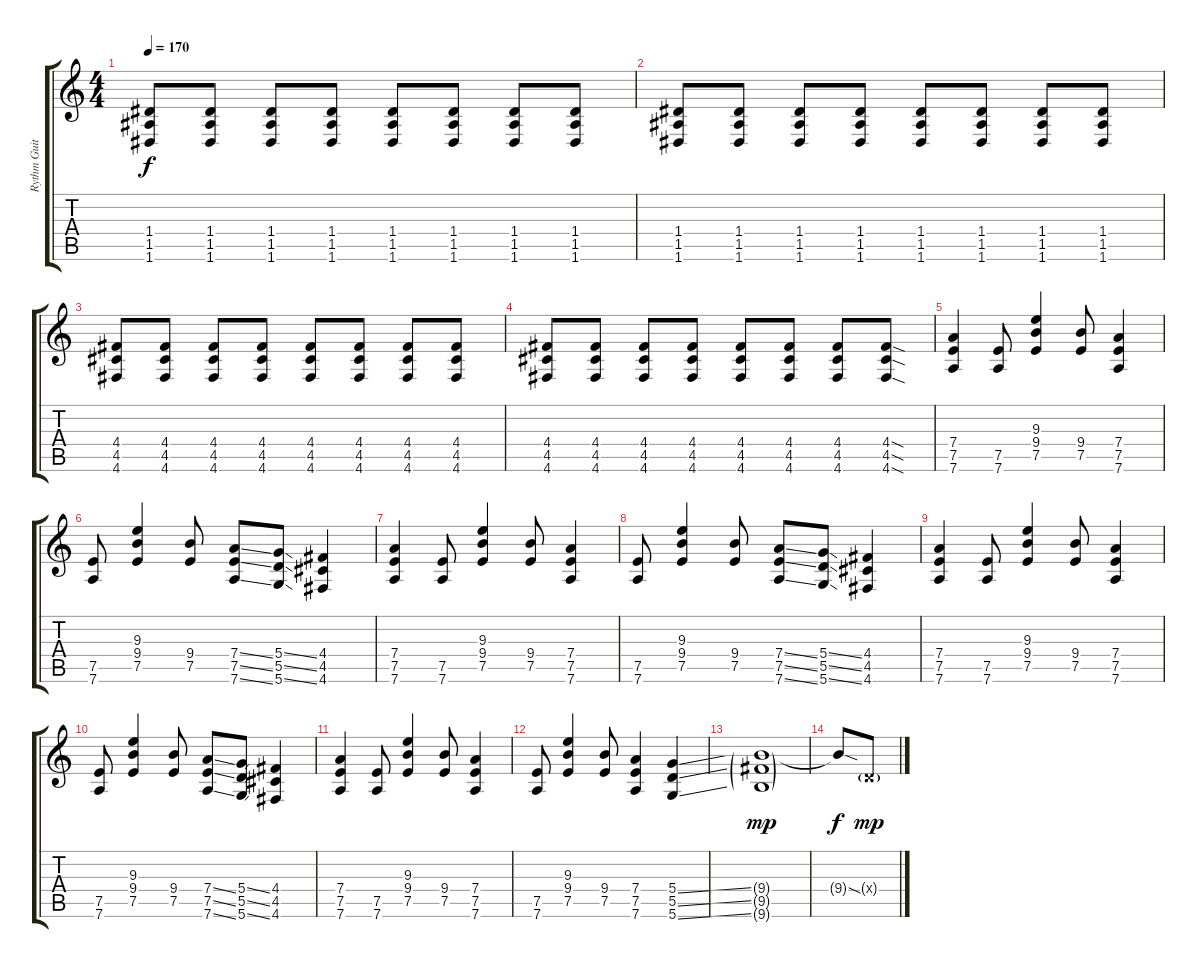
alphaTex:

\track ("Rythm Guitar (Right)" "Rythm Guit") {instrument distortionguitar}
\staff {score tabs}
\tuning (E4 B3 G3 D3 A2 D2) {hide}
\ts (4 4)
\tempo 170
\clef g2
\ks c
(1.4 1.5 1.6).8{dy f} (1.4 1.5 1.6).8 (1.4 1.5 1.6).8 (1.4 1.5 1.6).8 (1.4 1.5 1.6).8 (1.4 1.5 1.6).8 (1.4 1.5 1.6).8 (1.4 1.5 1.6).8 |
(1.4 1.5 1.6).8 (1.4 1.5 1.6).8 (1.4 1.5 1.6).8 (1.4 1.5 1.6).8 (1.4 1.5 1.6).8 (1.4 1.5 1.6).8 (1.4 1.5 1.6).8 (1.4 1.5 1.6).8 |
(4.4 4.5 4.6).8 (4.4 4.5 4.6).8 (4.4 4.5 4.6).8 (4.4 4.5 4.6).8 (4.4 4.5 4.6).8 (4.4 4.5 4.6).8 (4.4 4.5 4.6).8 (4.4 4.5 4.6).8 |
(4.4 4.5 4.6).8 (4.4 4.5 4.6).8 (4.4 4.5 4.6).8 (4.4 4.5 4.6).8 (4.4 4.5 4.6).8 (4.4 4.5 4.6).8 (4.4 4.5 4.6).8 (4.4{sod} 4.5{sod} 4.6{sod}).8 |
(7.4 7.5 7.6).4 (7.5 7.6).8 (9.3 9.4 7.5).4 (9.4 7.5).8 (7.4 7.5 7.6).4 |
(7.5 7.6).8 (9.3 9.4 7.5).4 (9.4 7.5).8 (7.4{ss} 7.5{ss} 7.6{ss}).8 (5.4{ss} 5.5{ss} 5.6{ss}).8 (4.4 4.5 4.6).4 |
(7.4 7.5 7.6).4 (7.5 7.6).8 (9.3 9.4 7.5).4 (9.4 7.5).8 (7.4 7.5 7.6).4 |
(7.5 7.6).8 (9.3 9.4 7.5).4 (9.4 7.5).8 (7.4{ss} 7.5{ss} 7.6{ss}).8 (5.4{ss} 5.5{ss} 5.6{ss}).8 (4.4 4.5 4.6).4 |
(7.4 7.5 7.6).4 (7.5 7.6).8 (9.3 9.4 7.5).4 (9.4 7.5).8 (7.4 7.5 7.6).4 |
(7.5 7.6).8 (9.3 9.4 7.5).4 (9.4 7.5).8 (7.4{ss} 7.5{ss} 7.6{ss}).8 (5.4{ss} 5.5{ss} 5.6{ss}).8 (4.4 4.5 4.6).4 |
(7.4 7.5 7.6).4 (7.5 7.6).8 (9.3 9.4 7.5).4 (9.4 7.5).8 (7.4 7.5 7.6).4 |
(7.5 7.6).8 (9.3 9.4 7.5).4 (9.4 7.5).8 (7.4 7.5 7.6).4 (5.4{ss} 5.5{ss} 5.6{ss}).4 |
(9.4{g} 9.5{g} 9.6{g}).1{dy mp} |
9.4{sod t}.8{dy f} 0.4{g x}.8{dy mp}
